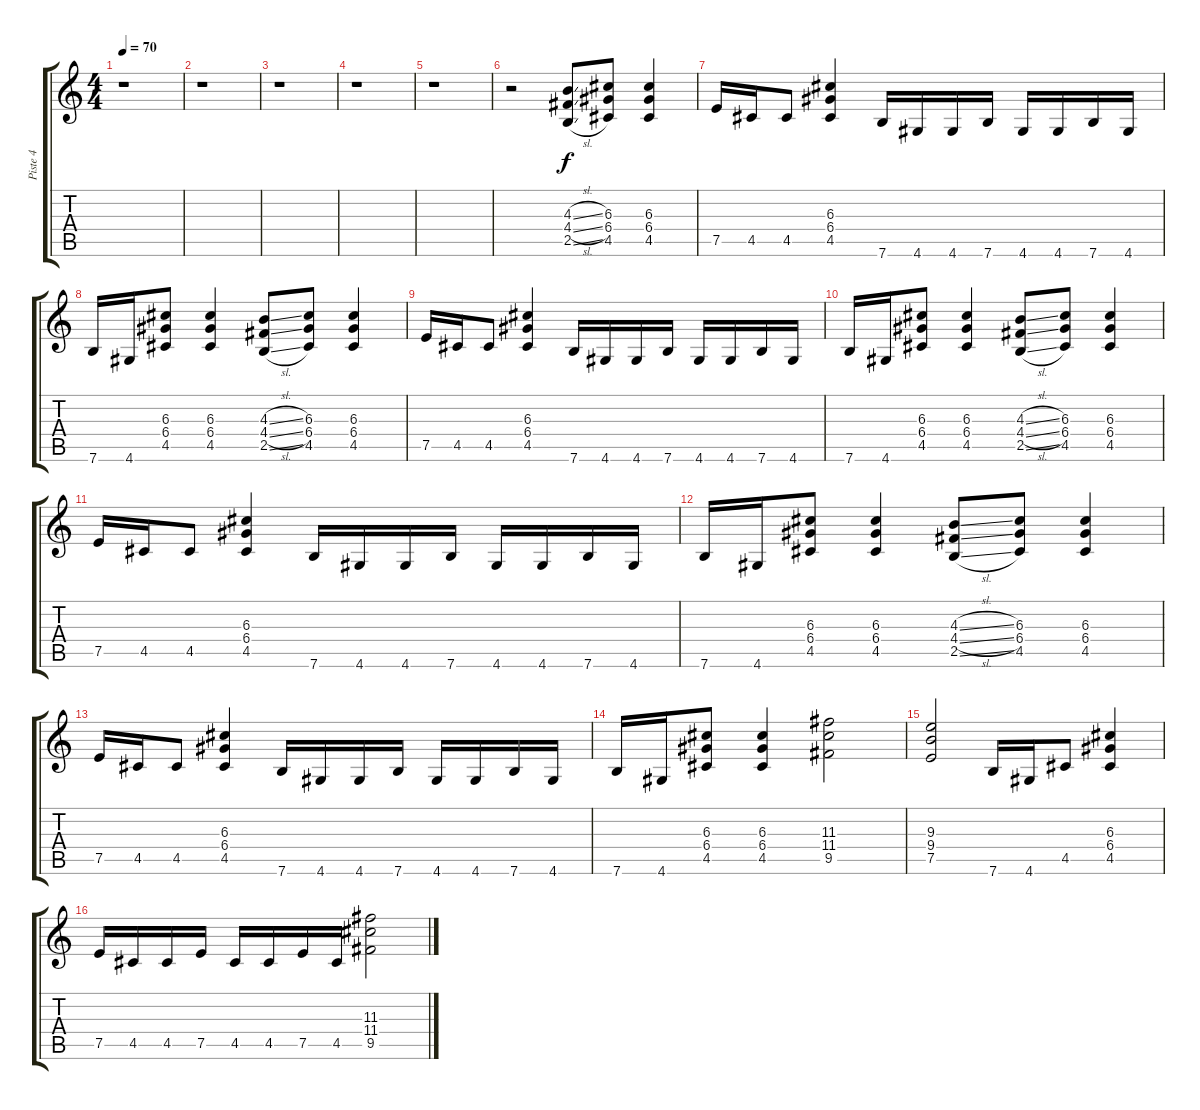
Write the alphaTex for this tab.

\track ("Piste 4" "Piste 4") {instrument overdrivenguitar}
\staff {score tabs}
\tuning (E4 B3 G3 D3 A2 E2) {hide}
\ts (4 4)
\tempo 70
\clef g2
\ks c
r.1{dy f} |
r.1 |
r.1 |
r.1 |
r.1 |
r.2 (4.3{sl} 4.4{sl} 2.5{sl}).8 (6.3 6.4 4.5).8 (6.3 6.4 4.5).4 |
7.5.16 4.5.16 4.5.8 (6.3 6.4 4.5).4 7.6.16 4.6.16 4.6.16 7.6.16 4.6.16 4.6.16 7.6.16 4.6.16 |
7.6.16 4.6.16 (6.3 6.4 4.5).8 (6.3 6.4 4.5).4 (4.3{sl} 4.4{sl} 2.5{sl}).8 (6.3 6.4 4.5).8 (6.3 6.4 4.5).4 |
7.5.16 4.5.16 4.5.8 (6.3 6.4 4.5).4 7.6.16 4.6.16 4.6.16 7.6.16 4.6.16 4.6.16 7.6.16 4.6.16 |
7.6.16 4.6.16 (6.3 6.4 4.5).8 (6.3 6.4 4.5).4 (4.3{sl} 4.4{sl} 2.5{sl}).8 (6.3 6.4 4.5).8 (6.3 6.4 4.5).4 |
7.5.16 4.5.16 4.5.8 (6.3 6.4 4.5).4 7.6.16 4.6.16 4.6.16 7.6.16 4.6.16 4.6.16 7.6.16 4.6.16 |
7.6.16 4.6.16 (6.3 6.4 4.5).8 (6.3 6.4 4.5).4 (4.3{sl} 4.4{sl} 2.5{sl}).8 (6.3 6.4 4.5).8 (6.3 6.4 4.5).4 |
7.5.16 4.5.16 4.5.8 (6.3 6.4 4.5).4 7.6.16 4.6.16 4.6.16 7.6.16 4.6.16 4.6.16 7.6.16 4.6.16 |
7.6.16 4.6.16 (6.3 6.4 4.5).8 (6.3 6.4 4.5).4 (11.3 11.4 9.5).2 |
(9.3 9.4 7.5).2 7.6.16 4.6.16 4.5.8 (6.3 6.4 4.5).4 |
7.5.16 4.5.16 4.5.16 7.5.16 4.5.16 4.5.16 7.5.16 4.5.16 (11.3 11.4 9.5).2
